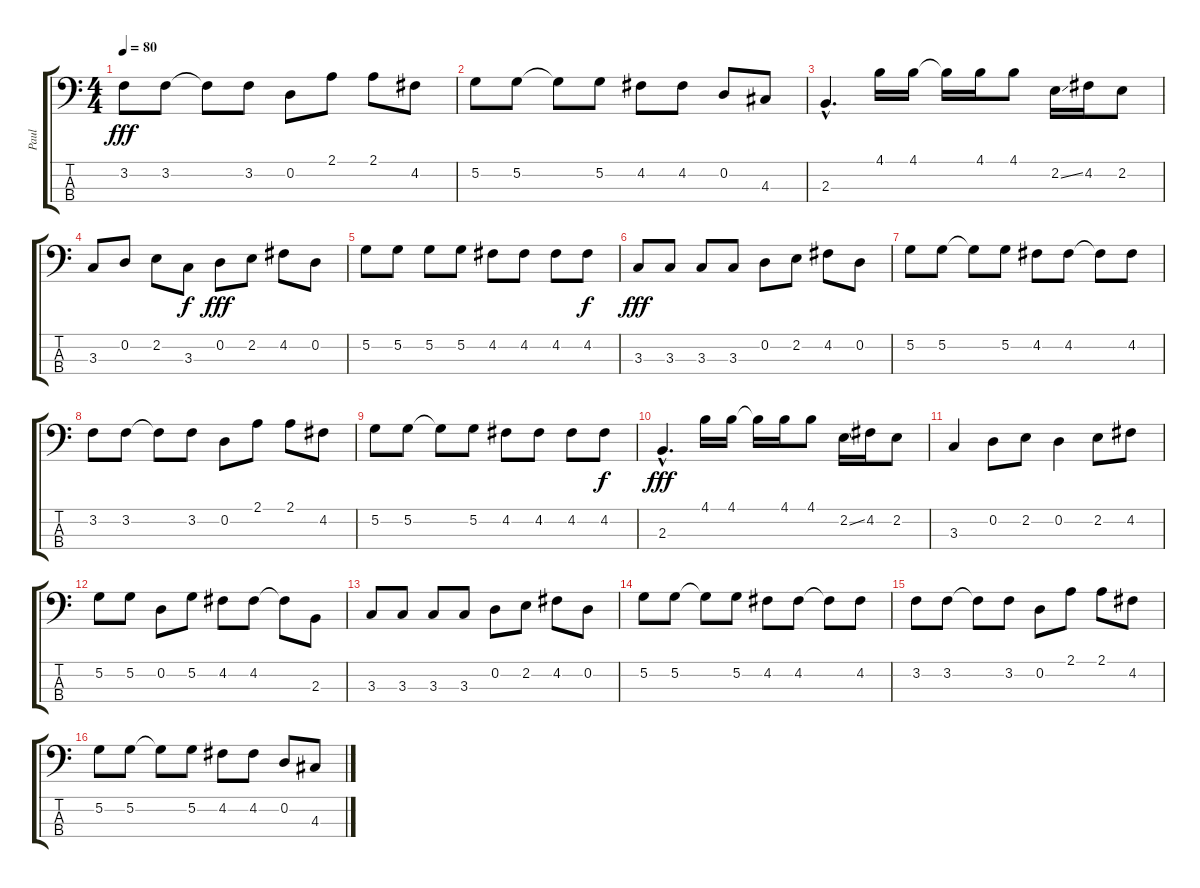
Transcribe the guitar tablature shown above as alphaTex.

\track ("Paul" "Paul") {instrument fretlessbass}
\staff {score tabs}
\tuning (G2 D2 A1 E1) {hide}
\ts (4 4)
\tempo 80
\clef f4
\ks c
3.2.8{dy fff} 3.2.8 3.2{t}.8 3.2.8 0.2.8 2.1.8 2.1.8 4.2.8 |
5.2.8 5.2.8 5.2{t}.8 5.2.8 4.2.8 4.2.8 0.2.8 4.3.8 |
2.3{hac}.4{d} 4.1.16 4.1.16 4.1{t}.16 4.1.16 4.1.8 2.2{ss}.16 4.2.16 2.2.8 |
3.3.8 0.2.8 2.2.8 3.3.8{dy f} 0.2.8{dy fff} 2.2.8 4.2.8 0.2.8 |
5.2.8 5.2.8 5.2.8 5.2.8 4.2.8 4.2.8 4.2.8 4.2.8{dy f} |
3.3.8{dy fff} 3.3.8 3.3.8 3.3.8 0.2.8 2.2.8 4.2.8 0.2.8 |
5.2.8 5.2.8 5.2{t}.8 5.2.8 4.2.8 4.2.8 4.2{t}.8 4.2.8 |
3.2.8 3.2.8 3.2{t}.8 3.2.8 0.2.8 2.1.8 2.1.8 4.2.8 |
5.2.8 5.2.8 5.2{t}.8 5.2.8 4.2.8 4.2.8 4.2.8 4.2.8{dy f} |
2.3{hac}.4{d dy fff} 4.1.16 4.1.16 4.1{t}.16 4.1.16 4.1.8 2.2{ss}.16 4.2.16 2.2.8 |
3.3.4 0.2.8 2.2.8 0.2.4 2.2.8 4.2.8 |
5.2.8 5.2.8 0.2.8 5.2.8 4.2.8 4.2.8 4.2{t}.8 2.3.8 |
3.3.8 3.3.8 3.3.8 3.3.8 0.2.8 2.2.8 4.2.8 0.2.8 |
5.2.8 5.2.8 5.2{t}.8 5.2.8 4.2.8 4.2.8 4.2{t}.8 4.2.8 |
3.2.8 3.2.8 3.2{t}.8 3.2.8 0.2.8 2.1.8 2.1.8 4.2.8 |
5.2.8 5.2.8 5.2{t}.8 5.2.8 4.2.8 4.2.8 0.2.8 4.3.8
